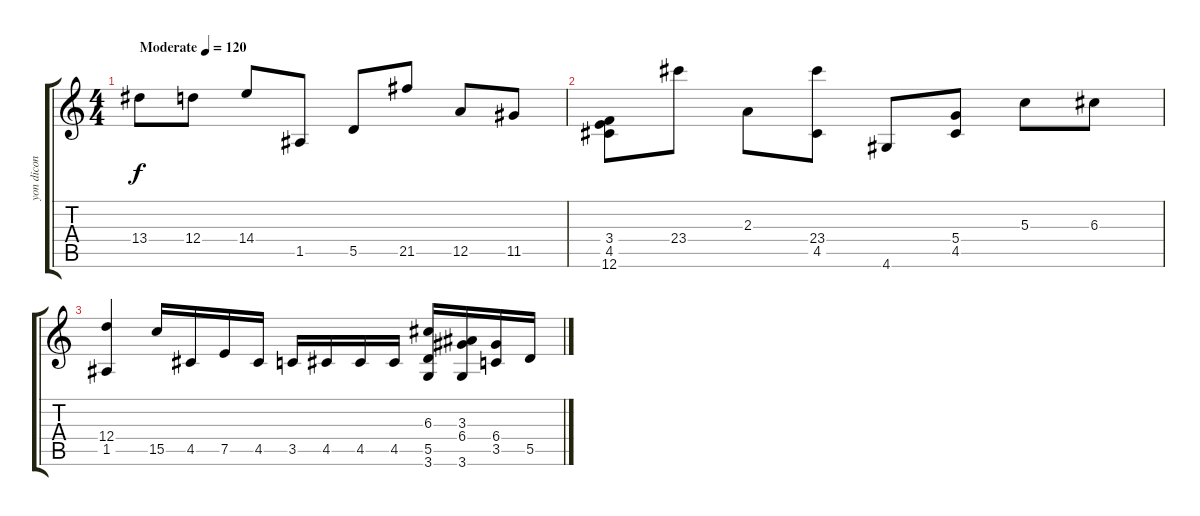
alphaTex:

\track ("yon dicon" "yon dicon") {instrument synthbass1}
\staff {score tabs}
\tuning (E4 B3 G3 D3 A2 E2) {hide}
\ts (4 4)
\tempo (120 "Moderate")
\clef g2
\ks c
13.4.8{dy f instrument synthbass1} 12.4.8 14.4.8 1.5.8 5.5.8 21.5.8 12.5.8 11.5.8 |
(3.4 4.5 12.6).8 23.4.8 2.3.8 (23.4 4.5).8 4.6.8 (5.4 4.5).8 5.3.8 6.3.8 |
(12.4 1.5).4 15.5.16 4.5.16 7.5.16 4.5.16 3.5.16 4.5.16 4.5.16 4.5.16 (6.3 5.5 3.6).16 (3.3 6.4 3.6).16 (6.4 3.5).16 5.5.16
